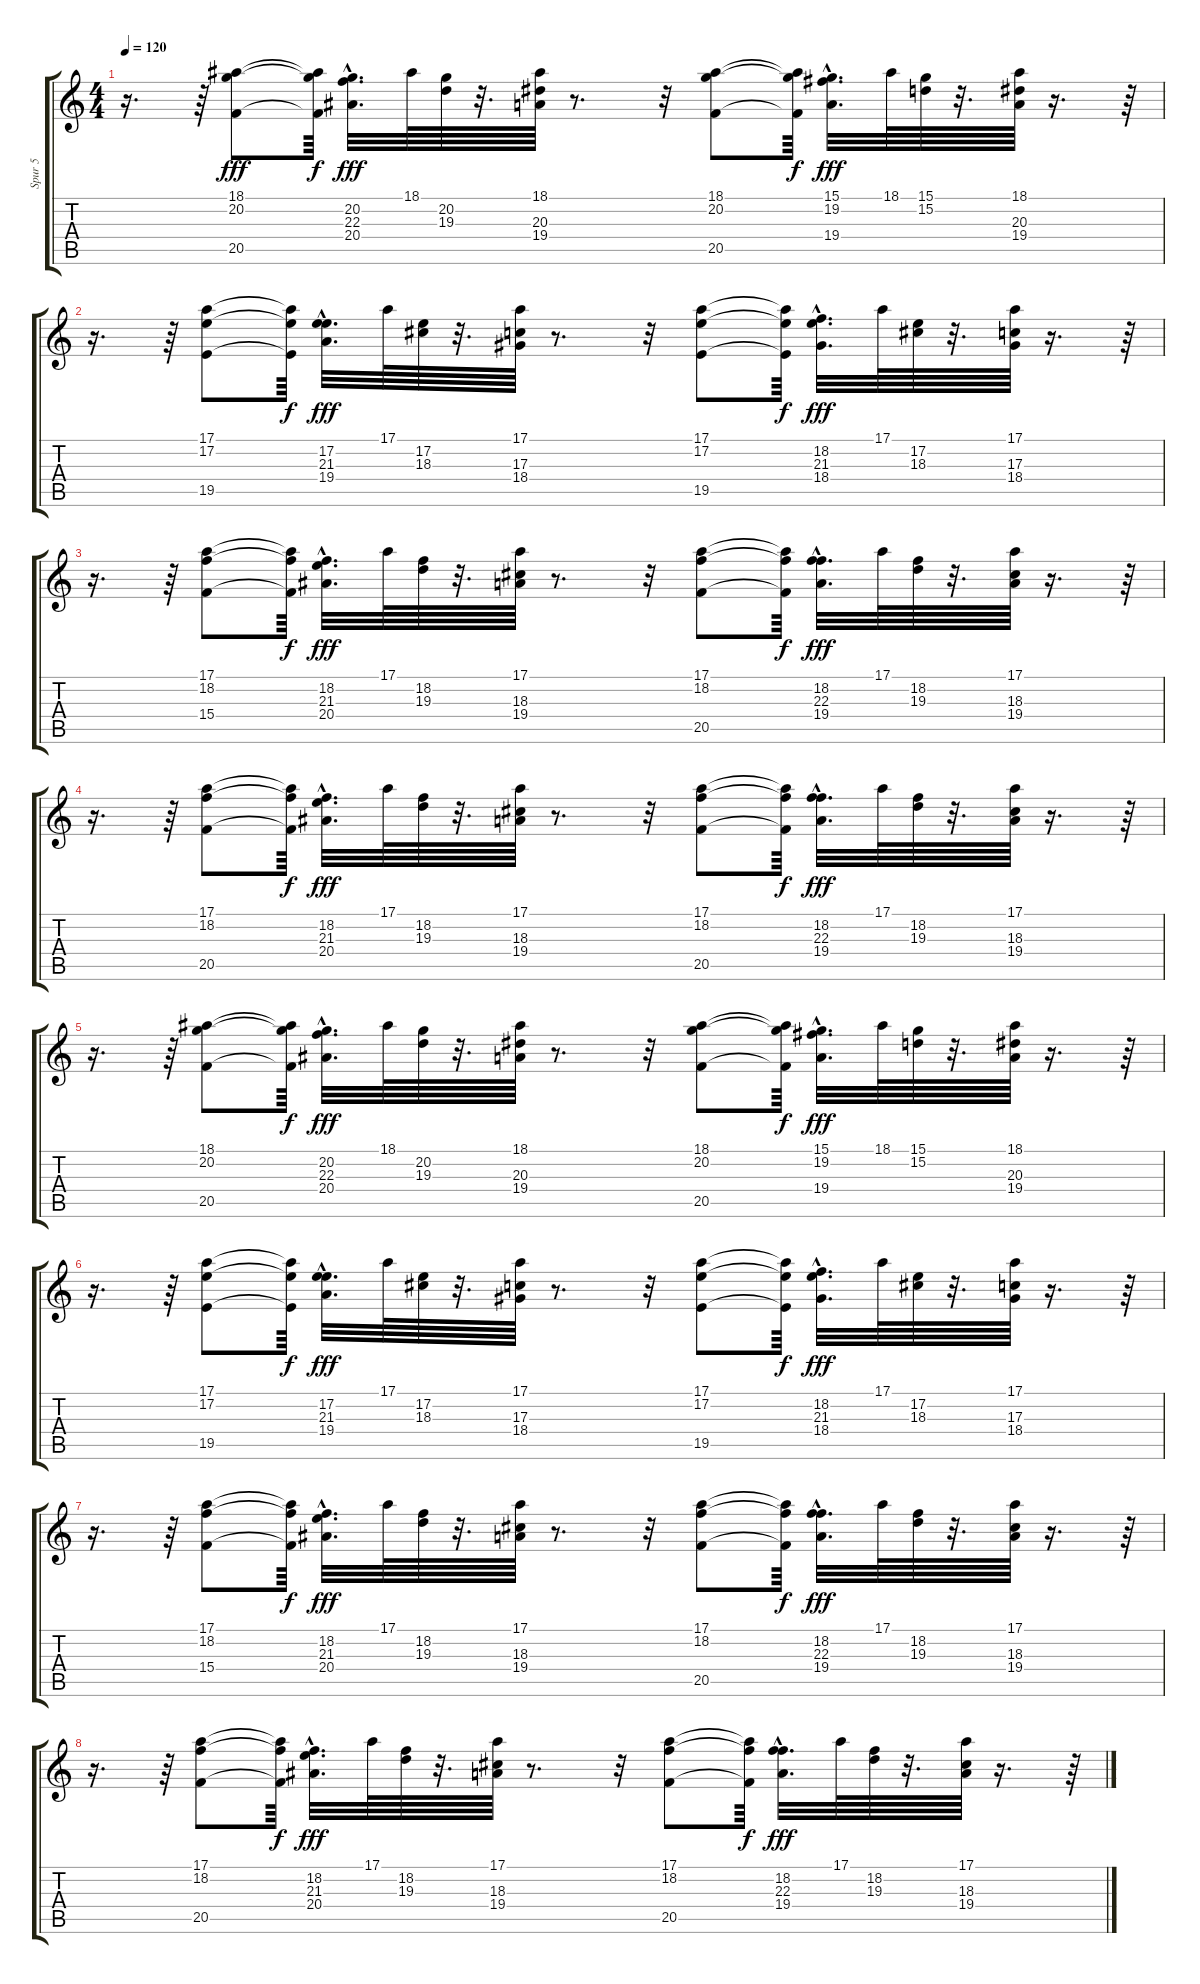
\track ("Spur 5" "Spur 5") {instrument synthbrass1}
\staff {score tabs}
\tuning (E4 B3 G3 D3 A2 E2) {hide}
\ts (4 4)
\tempo 120
\clef g2
\ks c
r.16{d dy fff} r.64 (18.1 20.2 20.5).8 (18.1{t} 20.2{t} 20.5{t}).64{dy f} (20.2{hac} 22.3{hac} 20.4{hac}).32{d dy fff} 18.1.64 (20.2 19.3).64 r.32{d} (18.1 20.3 19.4).64 r.8{d} r.32 (18.1 20.2 20.5).8 (18.1{t} 20.2{t} 20.5{t}).64{dy f} (15.1{hac} 19.2{hac} 19.4{hac}).32{d dy fff} 18.1.64 (15.1 15.2).64 r.32{d} (18.1 20.3 19.4).64 r.16{d} r.64 |
r.16{d} r.64 (17.1 17.2 19.5).8 (17.1{t} 17.2{t} 19.5{t}).64{dy f} (17.2{hac} 21.3{hac} 19.4{hac}).32{d dy fff} 17.1.64 (17.2 18.3).64 r.32{d} (17.1 17.3 18.4).64 r.8{d} r.32 (17.1 17.2 19.5).8 (17.1{t} 17.2{t} 19.5{t}).64{dy f} (18.2{hac} 21.3{hac} 18.4{hac}).32{d dy fff} 17.1.64 (17.2 18.3).64 r.32{d} (17.1 17.3 18.4).64 r.16{d} r.64 |
r.16{d} r.64 (17.1 18.2 15.4).8 (17.1{t} 18.2{t} 15.4{t}).64{dy f} (18.2{hac} 21.3{hac} 20.4{hac}).32{d dy fff} 17.1.64 (18.2 19.3).64 r.32{d} (17.1 18.3 19.4).64 r.8{d} r.32 (17.1 18.2 20.5).8 (17.1{t} 18.2{t} 20.5{t}).64{dy f} (18.2{hac} 22.3{hac} 19.4{hac}).32{d dy fff} 17.1.64 (18.2 19.3).64 r.32{d} (17.1 18.3 19.4).64 r.16{d} r.64 |
r.16{d} r.64 (17.1 18.2 20.5).8 (17.1{t} 18.2{t} 20.5{t}).64{dy f} (18.2{hac} 21.3{hac} 20.4{hac}).32{d dy fff} 17.1.64 (18.2 19.3).64 r.32{d} (17.1 18.3 19.4).64 r.8{d} r.32 (17.1 18.2 20.5).8 (17.1{t} 18.2{t} 20.5{t}).64{dy f} (18.2{hac} 22.3{hac} 19.4{hac}).32{d dy fff} 17.1.64 (18.2 19.3).64 r.32{d} (17.1 18.3 19.4).64 r.16{d} r.64 |
r.16{d} r.64 (18.1 20.2 20.5).8 (18.1{t} 20.2{t} 20.5{t}).64{dy f} (20.2{hac} 22.3{hac} 20.4{hac}).32{d dy fff} 18.1.64 (20.2 19.3).64 r.32{d} (18.1 20.3 19.4).64 r.8{d} r.32 (18.1 20.2 20.5).8 (18.1{t} 20.2{t} 20.5{t}).64{dy f} (15.1{hac} 19.2{hac} 19.4{hac}).32{d dy fff} 18.1.64 (15.1 15.2).64 r.32{d} (18.1 20.3 19.4).64 r.16{d} r.64 |
r.16{d} r.64 (17.1 17.2 19.5).8 (17.1{t} 17.2{t} 19.5{t}).64{dy f} (17.2{hac} 21.3{hac} 19.4{hac}).32{d dy fff} 17.1.64 (17.2 18.3).64 r.32{d} (17.1 17.3 18.4).64 r.8{d} r.32 (17.1 17.2 19.5).8 (17.1{t} 17.2{t} 19.5{t}).64{dy f} (18.2{hac} 21.3{hac} 18.4{hac}).32{d dy fff} 17.1.64 (17.2 18.3).64 r.32{d} (17.1 17.3 18.4).64 r.16{d} r.64 |
r.16{d} r.64 (17.1 18.2 15.4).8 (17.1{t} 18.2{t} 15.4{t}).64{dy f} (18.2{hac} 21.3{hac} 20.4{hac}).32{d dy fff} 17.1.64 (18.2 19.3).64 r.32{d} (17.1 18.3 19.4).64 r.8{d} r.32 (17.1 18.2 20.5).8 (17.1{t} 18.2{t} 20.5{t}).64{dy f} (18.2{hac} 22.3{hac} 19.4{hac}).32{d dy fff} 17.1.64 (18.2 19.3).64 r.32{d} (17.1 18.3 19.4).64 r.16{d} r.64 |
r.16{d} r.64 (17.1 18.2 20.5).8 (17.1{t} 18.2{t} 20.5{t}).64{dy f} (18.2{hac} 21.3{hac} 20.4{hac}).32{d dy fff} 17.1.64 (18.2 19.3).64 r.32{d} (17.1 18.3 19.4).64 r.8{d} r.32 (17.1 18.2 20.5).8 (17.1{t} 18.2{t} 20.5{t}).64{dy f} (18.2{hac} 22.3{hac} 19.4{hac}).32{d dy fff} 17.1.64 (18.2 19.3).64 r.32{d} (17.1 18.3 19.4).64 r.16{d} r.64
